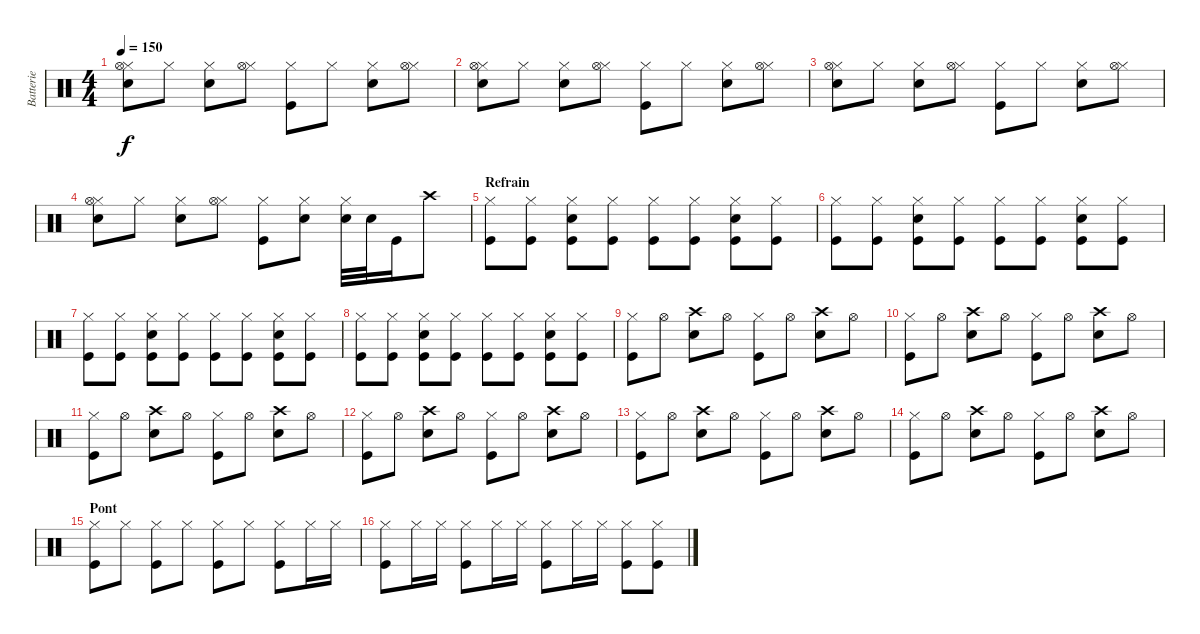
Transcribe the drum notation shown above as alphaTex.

\track ("Batterie" "Batterie") {instrument percussion}
\staff {score}
\articulation defaults
\ts (4 4)
\tempo 150
\clef neutral
\ks c
("Hi-Hat (closed)" "Hi-Hat (open)" "Electric Snare (hit)").8{dy f} "Hi-Hat (closed)".8 ("Hi-Hat (closed)" "Snare (hit) 2").8 ("Hi-Hat (closed)" "Hi-Hat (open)").8 ("Hi-Hat (closed)" "Kick (hit)").8 "Hi-Hat (closed)".8 ("Hi-Hat (closed)" "Snare (hit) 2").8 ("Hi-Hat (closed)" "Hi-Hat (open)").8 |
("Hi-Hat (closed)" "Hi-Hat (open)" "Electric Snare (hit)").8 "Hi-Hat (closed)".8 ("Hi-Hat (closed)" "Snare (hit) 2").8 ("Hi-Hat (closed)" "Hi-Hat (open)").8 ("Hi-Hat (closed)" "Kick (hit)").8 "Hi-Hat (closed)".8 ("Hi-Hat (closed)" "Snare (hit) 2").8 ("Hi-Hat (closed)" "Hi-Hat (open)").8 |
("Hi-Hat (closed)" "Hi-Hat (open)" "Electric Snare (hit)").8 "Hi-Hat (closed)".8 ("Hi-Hat (closed)" "Snare (hit) 2").8 ("Hi-Hat (closed)" "Hi-Hat (open)").8 ("Hi-Hat (closed)" "Kick (hit)").8 "Hi-Hat (closed)".8 ("Hi-Hat (closed)" "Snare (hit) 2").8 ("Hi-Hat (closed)" "Hi-Hat (open)").8 |
("Hi-Hat (closed)" "Hi-Hat (open)" "Electric Snare (hit)").8 "Hi-Hat (closed)".8 ("Hi-Hat (closed)" "Snare (hit) 2").8 ("Hi-Hat (closed)" "Hi-Hat (open)").8 ("Hi-Hat (closed)" "Kick (hit)").8 ("Hi-Hat (closed)" "Electric Snare (hit)").8 ("Hi-Hat (closed)" "Electric Snare (hit)").32 "Electric Snare (hit)".32 "Kick (hit)".16 "Crash high (hit)".8 |
\section ("" "Refrain")
("Hi-Hat (closed)" "Kick (hit)").8 ("Hi-Hat (closed)" "Kick (hit)").8 ("Hi-Hat (closed)" "Kick (hit)" "Snare (hit) 2").8 ("Hi-Hat (closed)" "Kick (hit)").8 ("Hi-Hat (closed)" "Kick (hit)").8 ("Hi-Hat (closed)" "Kick (hit)").8 ("Hi-Hat (closed)" "Kick (hit)" "Snare (hit) 2").8 ("Hi-Hat (closed)" "Kick (hit)").8 |
("Hi-Hat (closed)" "Kick (hit)").8 ("Hi-Hat (closed)" "Kick (hit)").8 ("Hi-Hat (closed)" "Kick (hit)" "Snare (hit) 2").8 ("Hi-Hat (closed)" "Kick (hit)").8 ("Hi-Hat (closed)" "Kick (hit)").8 ("Hi-Hat (closed)" "Kick (hit)").8 ("Hi-Hat (closed)" "Kick (hit)" "Snare (hit) 2").8 ("Hi-Hat (closed)" "Kick (hit)").8 |
("Hi-Hat (closed)" "Kick (hit)").8 ("Hi-Hat (closed)" "Kick (hit)").8 ("Hi-Hat (closed)" "Kick (hit)" "Snare (hit) 2").8 ("Hi-Hat (closed)" "Kick (hit)").8 ("Hi-Hat (closed)" "Kick (hit)").8 ("Hi-Hat (closed)" "Kick (hit)").8 ("Hi-Hat (closed)" "Kick (hit)" "Snare (hit) 2").8 ("Hi-Hat (closed)" "Kick (hit)").8 |
("Hi-Hat (closed)" "Kick (hit)").8 ("Hi-Hat (closed)" "Kick (hit)").8 ("Hi-Hat (closed)" "Kick (hit)" "Snare (hit) 2").8 ("Hi-Hat (closed)" "Kick (hit)").8 ("Hi-Hat (closed)" "Kick (hit)").8 ("Hi-Hat (closed)" "Kick (hit)").8 ("Hi-Hat (closed)" "Kick (hit)" "Snare (hit) 2").8 ("Hi-Hat (closed)" "Kick (hit)").8 |
("Hi-Hat (closed)" "Kick (hit)").8 "Hi-Hat (open)".8 ("Crash high (hit)" "Snare (hit) 2").8 "Hi-Hat (open)".8 ("Hi-Hat (closed)" "Kick (hit)").8 "Hi-Hat (open)".8 ("Crash high (hit)" "Snare (hit) 2").8 "Hi-Hat (open)".8 |
("Hi-Hat (closed)" "Kick (hit)").8 "Hi-Hat (open)".8 ("Crash high (hit)" "Snare (hit) 2").8 "Hi-Hat (open)".8 ("Hi-Hat (closed)" "Kick (hit)").8 "Hi-Hat (open)".8 ("Crash high (hit)" "Snare (hit) 2").8 "Hi-Hat (open)".8 |
("Hi-Hat (closed)" "Kick (hit)").8 "Hi-Hat (open)".8 ("Crash high (hit)" "Snare (hit) 2").8 "Hi-Hat (open)".8 ("Hi-Hat (closed)" "Kick (hit)").8 "Hi-Hat (open)".8 ("Crash high (hit)" "Snare (hit) 2").8 "Hi-Hat (open)".8 |
("Hi-Hat (closed)" "Kick (hit)").8 "Hi-Hat (open)".8 ("Crash high (hit)" "Snare (hit) 2").8 "Hi-Hat (open)".8 ("Hi-Hat (closed)" "Kick (hit)").8 "Hi-Hat (open)".8 ("Crash high (hit)" "Snare (hit) 2").8 "Hi-Hat (open)".8 |
("Hi-Hat (closed)" "Kick (hit)").8 "Hi-Hat (open)".8 ("Crash high (hit)" "Snare (hit) 2").8 "Hi-Hat (open)".8 ("Hi-Hat (closed)" "Kick (hit)").8 "Hi-Hat (open)".8 ("Crash high (hit)" "Snare (hit) 2").8 "Hi-Hat (open)".8 |
("Hi-Hat (closed)" "Kick (hit)").8 "Hi-Hat (open)".8 ("Crash high (hit)" "Snare (hit) 2").8 "Hi-Hat (open)".8 ("Hi-Hat (closed)" "Kick (hit)").8 "Hi-Hat (open)".8 ("Crash high (hit)" "Snare (hit) 2").8 "Hi-Hat (open)".8 |
\section ("" "Pont")
("Hi-Hat (closed)" "Kick (hit)").8 "Hi-Hat (closed)".8 ("Hi-Hat (closed)" "Kick (hit)").8 "Hi-Hat (closed)".8 ("Hi-Hat (closed)" "Kick (hit)").8 "Hi-Hat (closed)".8 ("Hi-Hat (closed)" "Kick (hit)").8 "Hi-Hat (closed)".16 "Hi-Hat (closed)".16 |
("Hi-Hat (closed)" "Kick (hit)").8 "Hi-Hat (closed)".16 "Hi-Hat (closed)".16 ("Hi-Hat (closed)" "Kick (hit)").8 "Hi-Hat (closed)".16 "Hi-Hat (closed)".16 ("Hi-Hat (closed)" "Kick (hit)").8 "Hi-Hat (closed)".16 "Hi-Hat (closed)".16 ("Hi-Hat (closed)" "Kick (hit)").8 ("Hi-Hat (closed)" "Kick (hit)").8
